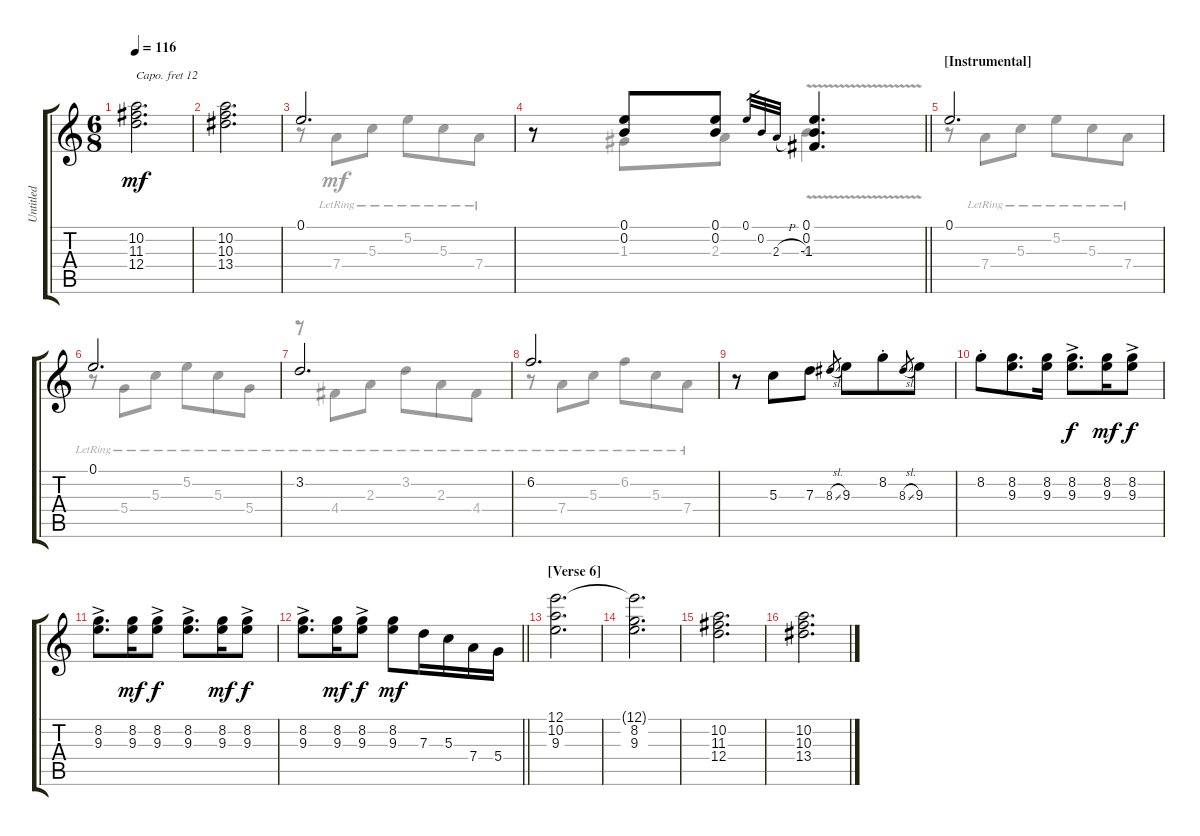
\track ("Untitled" "Untitled") {instrument rockorgan}
\staff {score tabs}
\capo 12
\tuning (E4 B3 G3 D3 A2 E2) {hide}
\voice
\ts (6 8)
\tempo 116
\clef g2
\ks c
(10.2 11.3 12.4).2{d dy mf} |
(10.2 10.3 13.4).2{d} |
0.1.2{d} |
\barLineRight lightlight
r.8 (0.1 0.2).8 (0.1 0.2).8 0.1.32{gr} 0.2.32{gr} 2.3{h}.32{gr} (0.1 0.2 -1.3).4{d} |
\section ("" "[Instrumental]")
0.1.2{d} |
0.1.2{d} |
3.2.2{d} |
6.2.2{d} |
r.8 5.3.8 7.3.8 8.3{sl}.8{gr} 9.3.8 8.2{st}.8 8.3{sl}.8{gr} 9.3.8 |
8.2{st}.8 (8.2 9.3).8{d} (8.2 9.3).16 (8.2{ac} 9.3{ac}).8{d dy f} (8.2 9.3).16{dy mf} (8.2{ac} 9.3{ac}).8{dy f} |
(8.2{ac} 9.3{ac}).8{d} (8.2 9.3).16{dy mf} (8.2{ac} 9.3{ac}).8{dy f} (8.2{ac} 9.3{ac}).8{d} (8.2 9.3).16{dy mf} (8.2{ac} 9.3{ac}).8{dy f} |
\barLineRight lightlight
(8.2{ac} 9.3{ac}).8{d} (8.2 9.3).16{dy mf} (8.2{ac} 9.3{ac}).8{dy f} (8.2 9.3).8{dy mf} 7.3.16 5.3.16 7.4.16 5.4.16 |
\section ("" "[Verse 6]")
(12.1 10.2 9.3).2{d} |
(12.1{t} 8.2 9.3).2{d} |
(10.2 11.3 12.4).2{d} |
(10.2 10.3 13.4).2{d}
\voice
\clef g2
\ottava regular
\simile none
\ks c
|
|
r.8 7.4{lr}.8 5.3{lr}.8 5.2{lr}.8 5.3{lr}.8 7.4{lr}.8 |
\barLineRight lightlight
r.8 1.3.8 2.3.8 4.3{v}.4{d} |
r.8 7.4{lr}.8 5.3{lr}.8 5.2{lr}.8 5.3{lr}.8 7.4{lr}.8 |
r.8 5.4{lr}.8 5.3{lr}.8 5.2{lr}.8 5.3{lr}.8 5.4{lr}.8 |
r.8 4.4{lr}.8 2.3{lr}.8 3.2{lr}.8 2.3{lr}.8 4.4{lr}.8 |
r.8 7.4{lr}.8 5.3{lr}.8 6.2{lr}.8 5.3{lr}.8 7.4{lr}.8 |
|
|
|
\barLineRight lightlight
|
|
|
|
